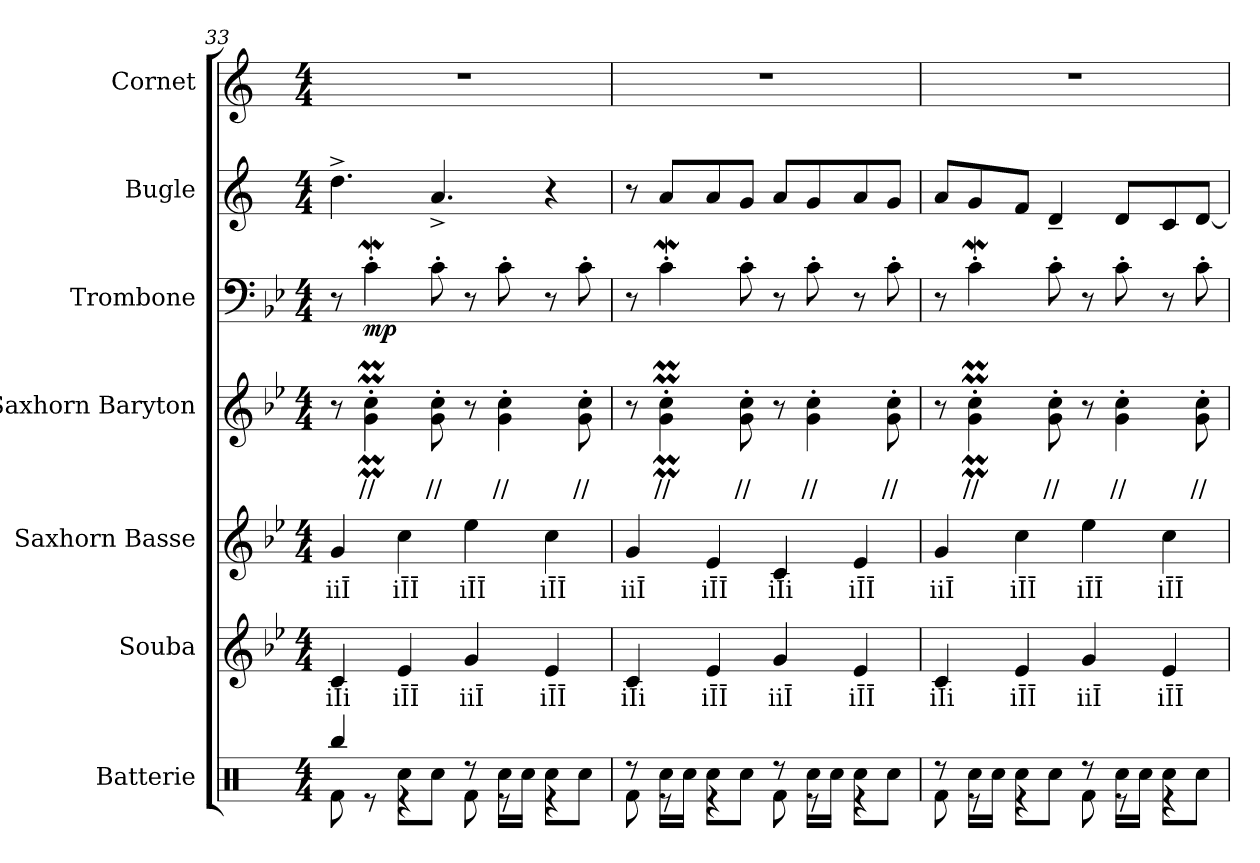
**kern	**kern	**text	**kern	**text	**kern	**text	**kern	**dynam	**kern	**kern
*part7	*part6	*part6	*part5	*part5	*part4	*part4	*part3	*part3	*part2	*part1
*staff7	*staff6	*staff6	*staff5	*staff5	*staff4	*staff4	*staff3	*staff3	*staff2	*staff1
*I"Batterie	*I"Souba	*	*I"Saxhorn Basse	*	*I"Saxhorn Baryton	*	*I"Trombone	*	*I"Bugle	*I"Cornet
*I'Bat.	*I'Sba.	*	*I'Bass.	*	*I'Bar.	*	*I'Tbn.	*	*I'Bu.	*I'Cnt.
!!LO:PB:g=z
*clefX	*clefG2	*	*clefG2	*	*clefG2	*	*clefF4	*	*clefG2	*clefG2
*	*ITrd15c26	*	*ITrd8c14	*	*ITrd8c14	*	*	*	*ITrd1c2	*ITrd1c2
*k[]	*k[b-e-]	*	*k[b-e-]	*	*k[b-e-]	*	*k[b-e-]	*	*k[b-e-]	*k[b-e-]
*M4/4	*M4/4	*	*M4/4	*	*M4/4	*	*M4/4	*	*M4/4	*M4/4
=33	=33	=33	=33	=33	=33	=33	=33	=33	=33	=33
*^	*	*	*	*	*	*	*	*	*	*
!	!	!	!LO:LY:b	!	!LO:LY:b	!	!	!	!	!	!
4Rbb/	8Rf\	4CC/	iĪi	4G/	iiĪ	8r	.	8r	.	4.cc^\	1r
!	!	!	!	!	!	!	!LO:LY:b	!	!LO:DY:b	!	!
.	8r	.	.	.	.	4G\M' 4c\M'	//	4cW'\	mp	.	.
!	!	!	!LO:LY:b	!	!LO:LY:b	!	!	!	!	!	!
8Rcc\L	4r	4EE-/	iĪĪ	4c\	iĪĪ	.	.	.	.	.	.
!	!	!	!	!	!	!	!LO:LY:b	!	!	!	!
8Rcc\J	.	.	.	.	.	8G\' 8c\'	//	8c'\	.	4.g^/	.
!	!	!	!LO:LY:b	!	!LO:LY:b	!	!	!	!	!	!
8r	8Rf\	4GG/	iiĪ	4e-\	iĪĪ	8r	.	8r	.	.	.
!	!	!	!	!	!	!	!LO:LY:b	!	!	!	!
16Rcc\LL	8r	.	.	.	.	4G\' 4c\'	//	8c'\	.	.	.
16Rcc\JJ	.	.	.	.	.	.	.	.	.	.	.
!	!	!	!LO:LY:b	!	!LO:LY:b	!	!	!	!	!	!
8Rcc\L	4r	4EE-/	iĪĪ	4c\	iĪĪ	.	.	8r	.	4r	.
!	!	!	!	!	!	!	!LO:LY:b	!	!	!	!
8Rcc\J	.	.	.	.	.	8G\' 8c\'	//	8c'\	.	.	.
=34	=34	=34	=34	=34	=34	=34	=34	=34	=34	=34	=34
!	!	!	!LO:LY:b	!	!LO:LY:b	!	!	!	!	!	!
8r	8Rf\	4CC/	iĪi	4G/	iiĪ	8r	.	8r	.	8r	1r
!	!	!	!	!	!	!	!LO:LY:b	!	!	!	!
16Rcc\LL	8r	.	.	.	.	4G\M' 4c\M'	//	4cW'\	.	8g/L	.
16Rcc\JJ	.	.	.	.	.	.	.	.	.	.	.
!	!	!	!LO:LY:b	!	!LO:LY:b	!	!	!	!	!	!
8Rcc\L	4r	4EE-/	iĪĪ	4E-/	iĪĪ	.	.	.	.	8g/	.
!	!	!	!	!	!	!	!LO:LY:b	!	!	!	!
8Rcc\J	.	.	.	.	.	8G\' 8c\'	//	8c'\	.	8f/J	.
!	!	!	!LO:LY:b	!	!LO:LY:b	!	!	!	!	!	!
8r	8Rf\	4GG/	iiĪ	4C/	iĪi	8r	.	8r	.	8g/L	.
!	!	!	!	!	!	!	!LO:LY:b	!	!	!	!
16Rcc\LL	8r	.	.	.	.	4G\' 4c\'	//	8c'\	.	8f/	.
16Rcc\JJ	.	.	.	.	.	.	.	.	.	.	.
!	!	!	!LO:LY:b	!	!LO:LY:b	!	!	!	!	!	!
8Rcc\L	4r	4EE-/	iĪĪ	4E-/	iĪĪ	.	.	8r	.	8g/	.
!	!	!	!	!	!	!	!LO:LY:b	!	!	!	!
8Rcc\J	.	.	.	.	.	8G\' 8c\'	//	8c'\	.	8f/J	.
=35	=35	=35	=35	=35	=35	=35	=35	=35	=35	=35	=35
!	!	!	!LO:LY:b	!	!LO:LY:b	!	!	!	!	!	!
8r	8Rf\	4CC/	iĪi	4G/	iiĪ	8r	.	8r	.	8g/L	1r
!	!	!	!	!	!	!	!LO:LY:b	!	!	!	!
16Rcc\LL	8r	.	.	.	.	4G\M' 4c\M'	//	4cW'\	.	8f/	.
16Rcc\JJ	.	.	.	.	.	.	.	.	.	.	.
!	!	!	!LO:LY:b	!	!LO:LY:b	!	!	!	!	!	!
8Rcc\L	4r	4EE-/	iĪĪ	4c\	iĪĪ	.	.	.	.	8e-/J	.
!	!	!	!	!	!	!	!LO:LY:b	!	!	!	!
8Rcc\J	.	.	.	.	.	8G\' 8c\'	//	8c'\	.	4c~/	.
!	!	!	!LO:LY:b	!	!LO:LY:b	!	!	!	!	!	!
8r	8Rf\	4GG/	iiĪ	4e-\	iĪĪ	8r	.	8r	.	.	.
!	!	!	!	!	!	!	!LO:LY:b	!	!	!	!
16Rcc\LL	8r	.	.	.	.	4G\' 4c\'	//	8c'\	.	8c/L	.
16Rcc\JJ	.	.	.	.	.	.	.	.	.	.	.
!	!	!	!LO:LY:b	!	!LO:LY:b	!	!	!	!	!	!
8Rcc\L	4r	4EE-/	iĪĪ	4c\	iĪĪ	.	.	8r	.	8B-/	.
!	!	!	!	!	!	!	!LO:LY:b	!	!	!	!
8Rcc\J	.	.	.	.	.	8G\' 8c\'	//	8c'\	.	[8c/J	.
*v	*v	*	*	*	*	*	*	*	*	*	*
=	=	=	=	=	=	=	=	=	=	=
*-	*-	*-	*-	*-	*-	*-	*-	*-	*-	*-
